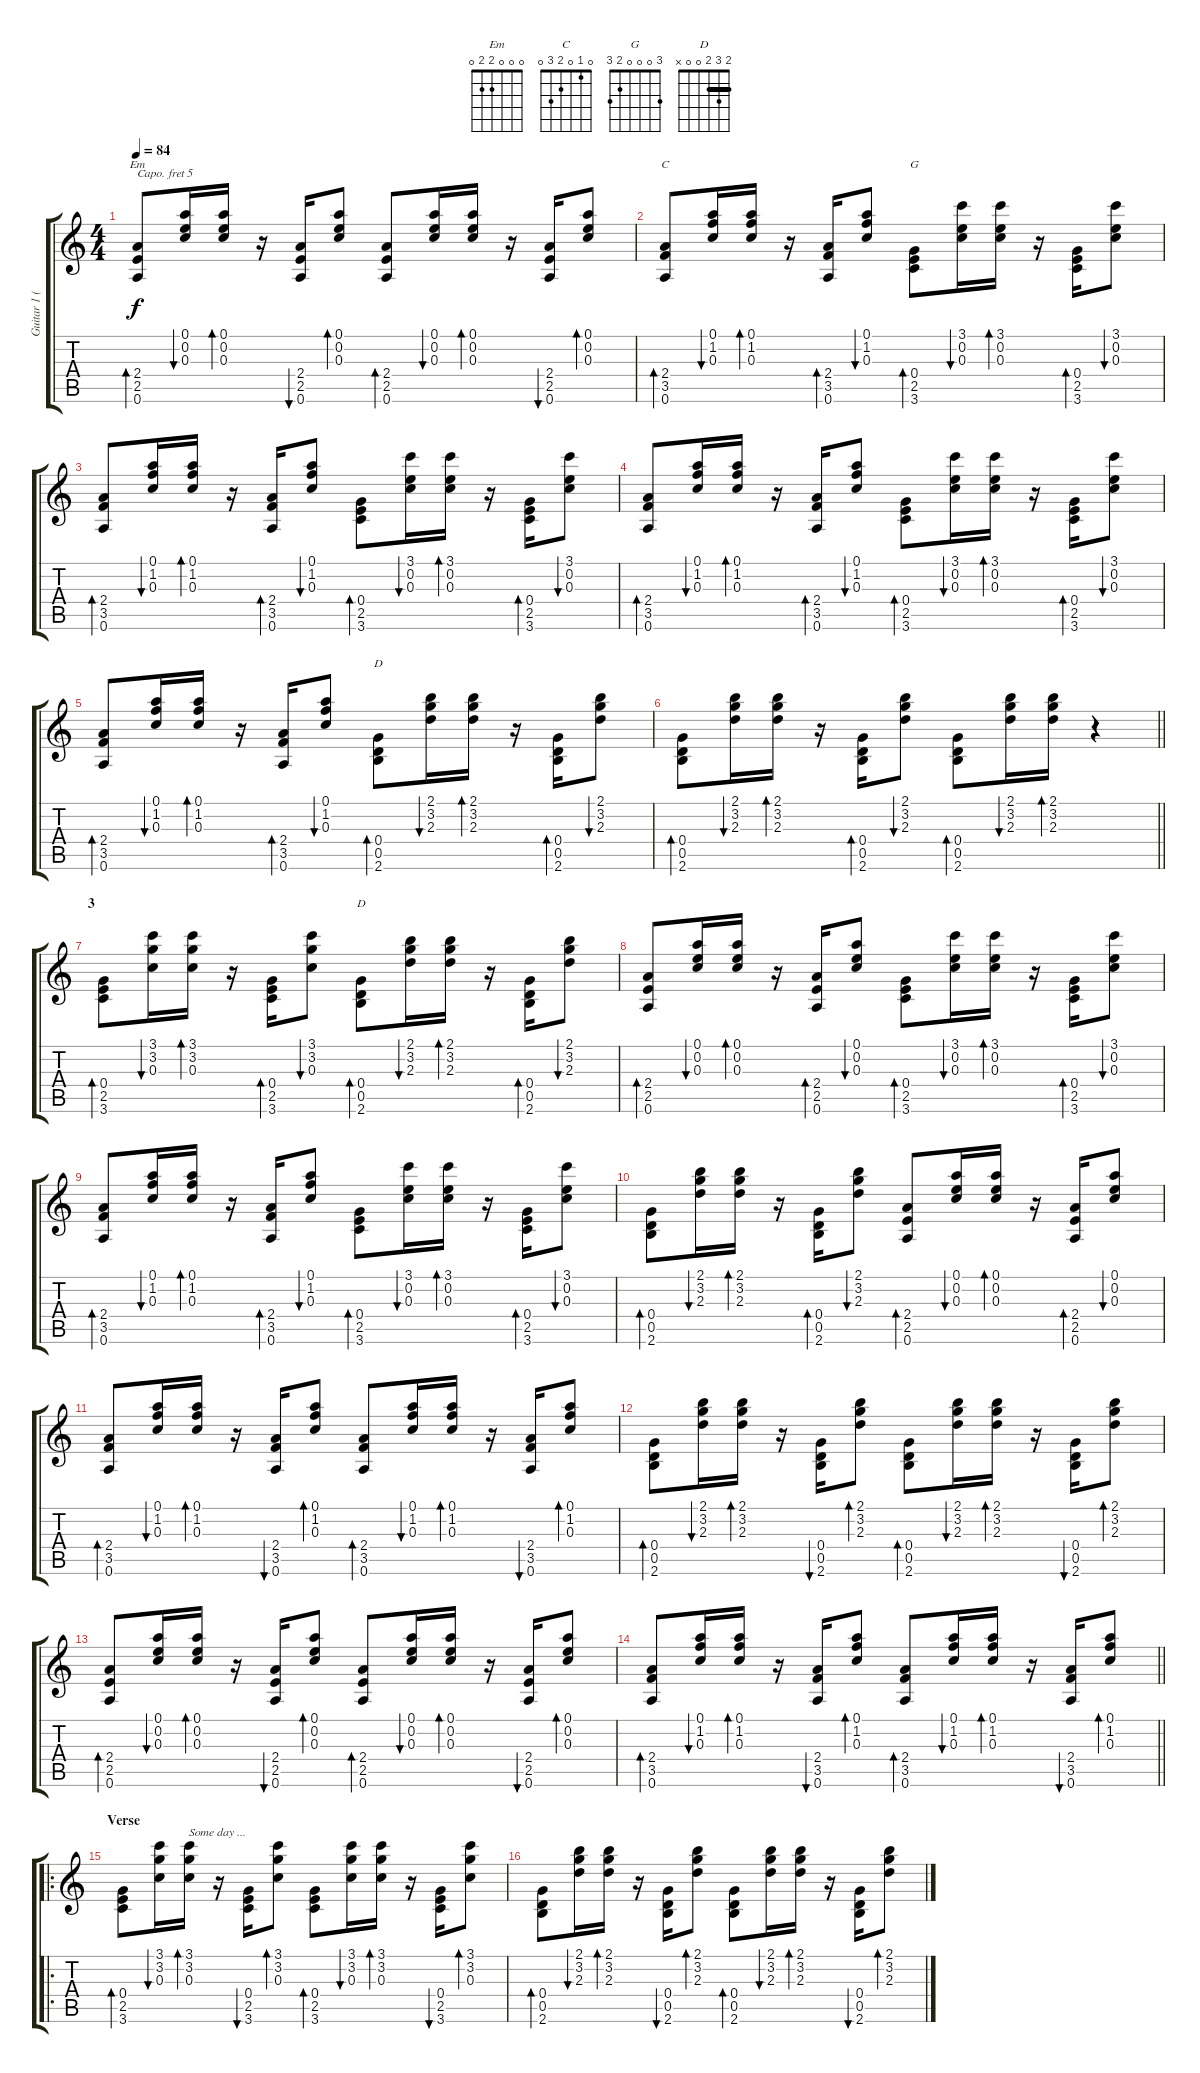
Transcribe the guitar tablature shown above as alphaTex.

\track ("Guitar 1 (Capo 5)" "Guitar 1 (") {instrument electricguitarjazz}
\staff {score tabs}
\capo 5
\tuning (E4 B3 G3 D3 A2 E2) {hide}
\chord ("Em" 0 0 0 2 2 0)
\chord ("C" 0 1 0 2 3 0)
\chord ("G" 3 0 0 0 2 3)
\chord ("D" 2 3 2 0 0 2) {barre 2}
\chord ("D" 2 3 2 0 0 x) {barre 2}
\ts (4 4)
\tempo 84
\clef g2
\ks c
(2.4 2.5 0.6).8{bd 60 ch "Em" dy f} (0.1 0.2 0.3).16{bu 60} (0.1 0.2 0.3).16{bd 60} r.16 (2.4 2.5 0.6).16{bu 60} (0.1 0.2 0.3).8{bd 60} (2.4 2.5 0.6).8{bd 60} (0.1 0.2 0.3).16{bu 60} (0.1 0.2 0.3).16{bd 60} r.16 (2.4 2.5 0.6).16{bu 60} (0.1 0.2 0.3).8{bd 60} |
(2.4 3.5 0.6).8{bd 60 ch "C"} (0.1 1.2 0.3).16{bu 60} (0.1 1.2 0.3).16{bd 60} r.16 (2.4 3.5 0.6).16{bd 60} (0.1 1.2 0.3).8{bu 60} (0.4 2.5 3.6).8{bd 60 ch "G"} (3.1 0.2 0.3).16{bu 60} (3.1 0.2 0.3).16{bd 60} r.16 (0.4 2.5 3.6).16{bd 60} (3.1 0.2 0.3).8{bu 60} |
(2.4 3.5 0.6).8{bd 60} (0.1 1.2 0.3).16{bu 60} (0.1 1.2 0.3).16{bd 60} r.16 (2.4 3.5 0.6).16{bd 60} (0.1 1.2 0.3).8{bu 60} (0.4 2.5 3.6).8{bd 60} (3.1 0.2 0.3).16{bu 60} (3.1 0.2 0.3).16{bd 60} r.16 (0.4 2.5 3.6).16{bd 60} (3.1 0.2 0.3).8{bu 60} |
(2.4 3.5 0.6).8{bd 60} (0.1 1.2 0.3).16{bu 60} (0.1 1.2 0.3).16{bd 60} r.16 (2.4 3.5 0.6).16{bd 60} (0.1 1.2 0.3).8{bu 60} (0.4 2.5 3.6).8{bd 60} (3.1 0.2 0.3).16{bu 60} (3.1 0.2 0.3).16{bd 60} r.16 (0.4 2.5 3.6).16{bd 60} (3.1 0.2 0.3).8{bu 60} |
(2.4 3.5 0.6).8{bd 60} (0.1 1.2 0.3).16{bu 60} (0.1 1.2 0.3).16{bd 60} r.16 (2.4 3.5 0.6).16{bd 60} (0.1 1.2 0.3).8{bu 60} (0.4 0.5 2.6).8{bd 60 ch "D"} (2.1 3.2 2.3).16{bu 60} (2.1 3.2 2.3).16{bd 60} r.16 (0.4 0.5 2.6).16{bd 60} (2.1 3.2 2.3).8{bu 60} |
\barLineRight lightlight
(0.4 0.5 2.6).8{bd 60} (2.1 3.2 2.3).16{bu 60} (2.1 3.2 2.3).16{bd 60} r.16 (0.4 0.5 2.6).16{bd 60} (2.1 3.2 2.3).8{bu 60} (0.4 0.5 2.6).8{bd 60} (2.1 3.2 2.3).16{bu 60} (2.1 3.2 2.3).16{bd 60} r.4 |
\section ("" "3")
(0.4 2.5 3.6).8{bd 60} (3.1 3.2 0.3).16{bu 60} (3.1 3.2 0.3).16{bd 60} r.16 (0.4 2.5 3.6).16{bd 60} (3.1 3.2 0.3).8{bu 60} (0.4 0.5 2.6).8{bd 60 ch "D"} (2.1 3.2 2.3).16{bu 60} (2.1 3.2 2.3).16{bd 60} r.16 (0.4 0.5 2.6).16{bd 60} (2.1 3.2 2.3).8{bu 60} |
(2.4 2.5 0.6).8{bd 60} (0.1 0.2 0.3).16{bu 60} (0.1 0.2 0.3).16{bd 60} r.16 (2.4 2.5 0.6).16{bd 60} (0.1 0.2 0.3).8{bu 60} (0.4 2.5 3.6).8{bd 60} (3.1 0.2 0.3).16{bu 60} (3.1 0.2 0.3).16{bd 60} r.16 (0.4 2.5 3.6).16{bd 60} (3.1 0.2 0.3).8{bu 60} |
(2.4 3.5 0.6).8{bd 60} (0.1 1.2 0.3).16{bu 60} (0.1 1.2 0.3).16{bd 60} r.16 (2.4 3.5 0.6).16{bd 60} (0.1 1.2 0.3).8{bu 60} (0.4 2.5 3.6).8{bd 60} (3.1 0.2 0.3).16{bu 60} (3.1 0.2 0.3).16{bd 60} r.16 (0.4 2.5 3.6).16{bd 60} (3.1 0.2 0.3).8{bu 60} |
(0.4 0.5 2.6).8{bd 60} (2.1 3.2 2.3).16{bu 60} (2.1 3.2 2.3).16{bd 60} r.16 (0.4 0.5 2.6).16{bd 60} (2.1 3.2 2.3).8{bu 60} (2.4 2.5 0.6).8{bd 60} (0.1 0.2 0.3).16{bu 60} (0.1 0.2 0.3).16{bd 60} r.16 (2.4 2.5 0.6).16{bd 60} (0.1 0.2 0.3).8{bu 60} |
(2.4 3.5 0.6).8{bd 60} (0.1 1.2 0.3).16{bu 60} (0.1 1.2 0.3).16{bd 60} r.16 (2.4 3.5 0.6).16{bu 60} (0.1 1.2 0.3).8{bd 60} (2.4 3.5 0.6).8{bd 60} (0.1 1.2 0.3).16{bu 60} (0.1 1.2 0.3).16{bd 60} r.16 (2.4 3.5 0.6).16{bu 60} (0.1 1.2 0.3).8{bd 60} |
(0.4 0.5 2.6).8{bd 60} (2.1 3.2 2.3).16{bu 60} (2.1 3.2 2.3).16{bd 60} r.16 (0.4 0.5 2.6).16{bu 60} (2.1 3.2 2.3).8{bd 60} (0.4 0.5 2.6).8{bd 60} (2.1 3.2 2.3).16{bu 60} (2.1 3.2 2.3).16{bd 60} r.16 (0.4 0.5 2.6).16{bu 60} (2.1 3.2 2.3).8{bd 60} |
(2.4 2.5 0.6).8{bd 60} (0.1 0.2 0.3).16{bu 60} (0.1 0.2 0.3).16{bd 60} r.16 (2.4 2.5 0.6).16{bu 60} (0.1 0.2 0.3).8{bd 60} (2.4 2.5 0.6).8{bd 60} (0.1 0.2 0.3).16{bu 60} (0.1 0.2 0.3).16{bd 60} r.16 (2.4 2.5 0.6).16{bu 60} (0.1 0.2 0.3).8{bd 60} |
\barLineRight lightlight
(2.4 3.5 0.6).8{bd 60} (0.1 1.2 0.3).16{bu 60} (0.1 1.2 0.3).16{bd 60} r.16 (2.4 3.5 0.6).16{bu 60} (0.1 1.2 0.3).8{bd 60} (2.4 3.5 0.6).8{bd 60} (0.1 1.2 0.3).16{bu 60} (0.1 1.2 0.3).16{bd 60} r.16 (2.4 3.5 0.6).16{bu 60} (0.1 1.2 0.3).8{bd 60} |
\ro
\section ("" "Verse")
(0.4 2.5 3.6).8{bd 60} (3.1 3.2 0.3).16{bu 60} (3.1 3.2 0.3).16{bd 60 txt "Some day ..."} r.16 (0.4 2.5 3.6).16{bu 60} (3.1 3.2 0.3).8{bd 60} (0.4 2.5 3.6).8{bd 60} (3.1 3.2 0.3).16{bu 60} (3.1 3.2 0.3).16{bd 60} r.16 (0.4 2.5 3.6).16{bu 60} (3.1 3.2 0.3).8{bd 60} |
(0.4 0.5 2.6).8{bd 60} (2.1 3.2 2.3).16{bu 60} (2.1 3.2 2.3).16{bd 60} r.16 (0.4 0.5 2.6).16{bu 60} (2.1 3.2 2.3).8{bd 60} (0.4 0.5 2.6).8{bd 60} (2.1 3.2 2.3).16{bu 60} (2.1 3.2 2.3).16{bd 60} r.16 (0.4 0.5 2.6).16{bu 60} (2.1 3.2 2.3).8{bd 60}
